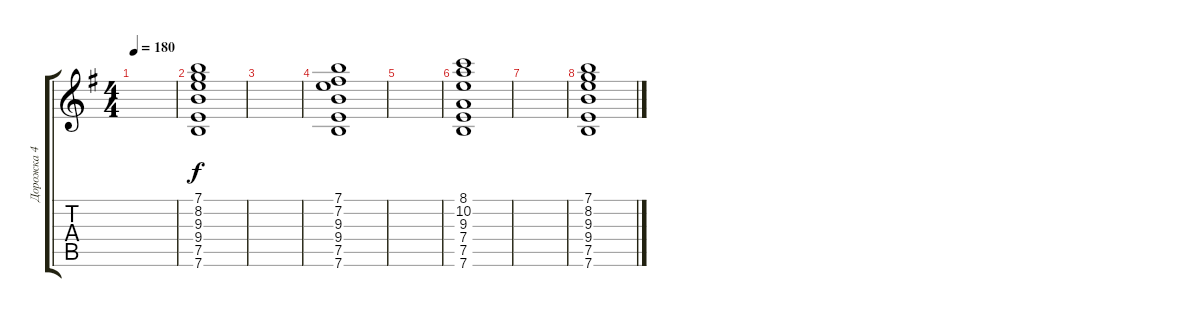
\track ("Дорожка 4" "Дорожка 4") {instrument electricguitarclean}
\staff {score tabs}
\tuning (E4 B3 G3 D3 A2 E2) {hide}
\ts (4 4)
\tempo 180
\clef g2
\ks g
|
(7.1 8.2 9.3 9.4 7.5 7.6).1 |
|
(7.1 7.2 9.3 9.4 7.5 7.6).1 |
|
(8.1 10.2 9.3 7.4 7.5 7.6).1 |
|
(7.1 8.2 9.3 9.4 7.5 7.6).1
